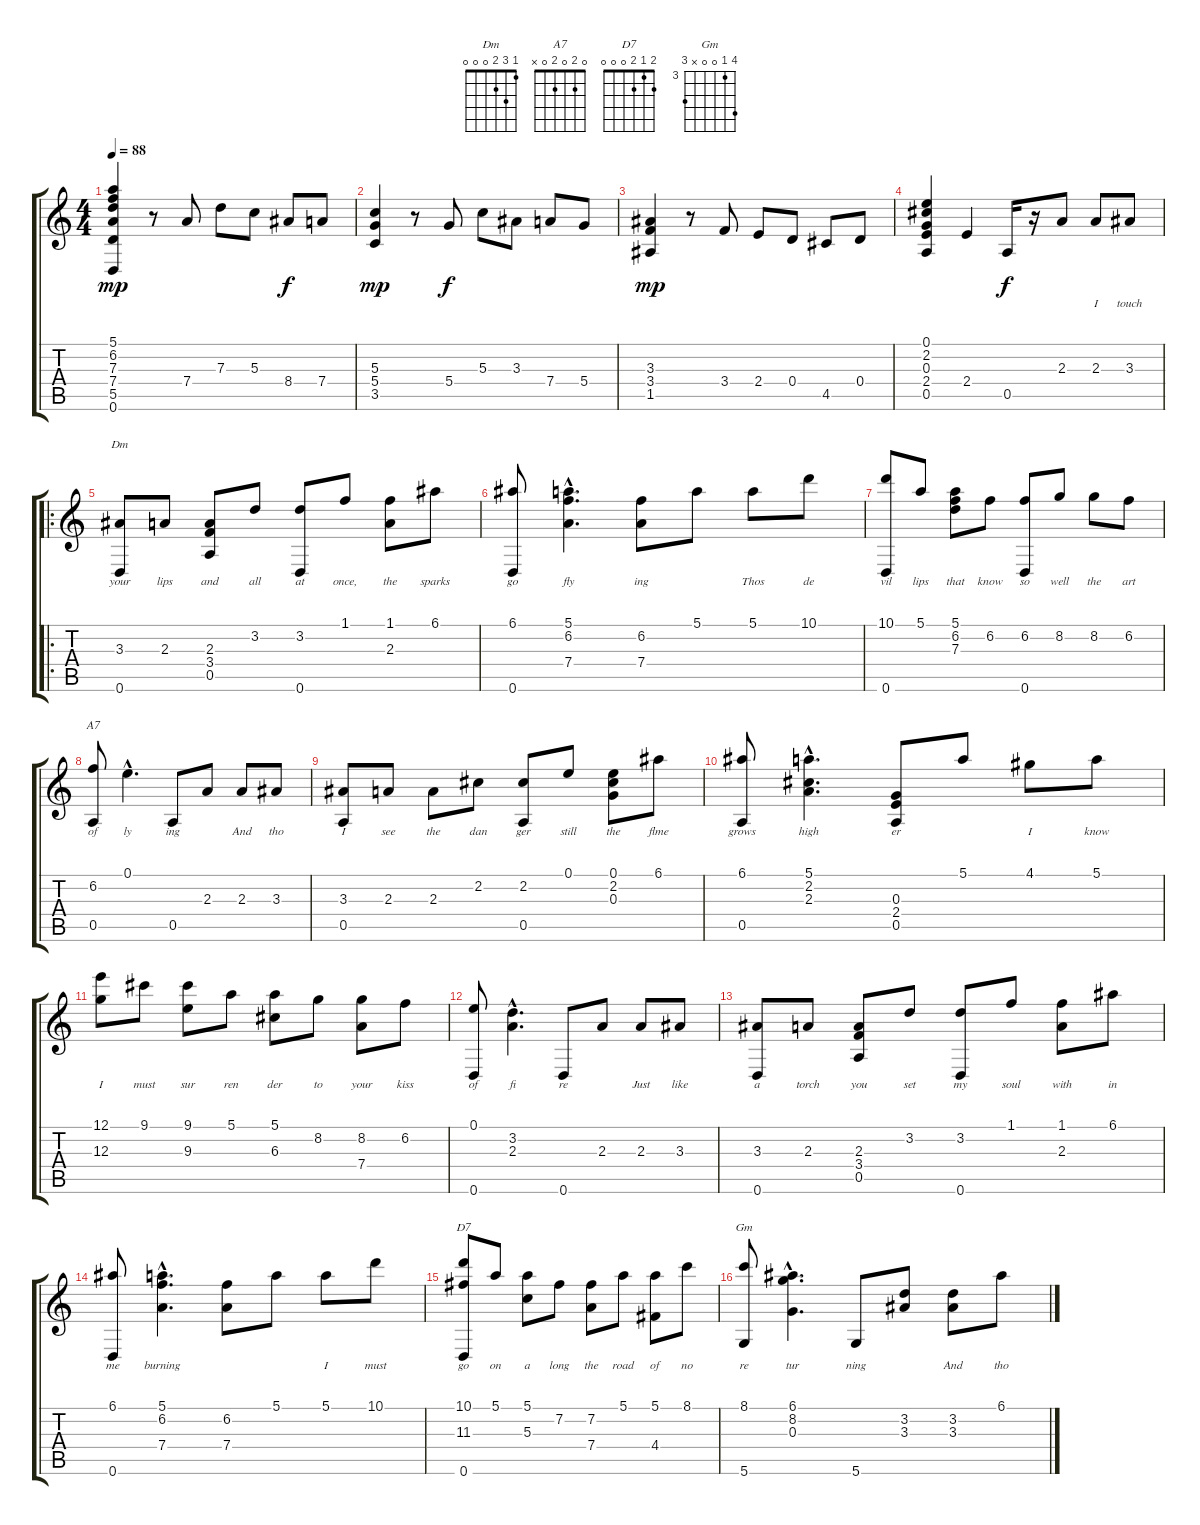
\track "" {instrument acousticguitarnylon}
\staff {score tabs}
\tuning (E4 B3 G3 D3 A2 D2) {hide}
\chord ("Dm" 1 3 2 0 0 0)
\chord ("A7" 0 2 0 2 0 x)
\chord ("D7" 2 1 2 0 0 0)
\chord ("Gm" 6 3 0 0 x 5) {firstfret 3}
\ts (4 4)
\tempo 88
\clef g2
\ks c
(5.1 6.2 7.3 7.4 5.5 0.6).4{dy mp instrument acousticguitarnylon} r.8 7.4.8 7.3.8 5.3.8 8.4.8{dy f} 7.4.8 |
(5.3 5.4 3.5).4{dy mp} r.8 5.4.8{dy f} 5.3.8 3.3.8 7.4.8 5.4.8 |
(3.3 3.4 1.5).4{dy mp} r.8 3.4.8 2.4.8 0.4.8 4.5.8 0.4.8 |
(0.1 2.2 0.3 2.4 0.5).4{lyrics (0 "") lyrics (1 "") lyrics (2 "") lyrics (3 "") lyrics (4 "")} 2.4.4{lyrics (0 "") lyrics (1 "") lyrics (2 "") lyrics (3 "") lyrics (4 "")} 0.5.16{lyrics (0 "") lyrics (1 "") lyrics (2 "") lyrics (3 "") lyrics (4 "") dy f} r.16 2.3.8{lyrics (0 "") lyrics (1 "") lyrics (2 "") lyrics (3 "") lyrics (4 "")} 2.3.8{lyrics (0 "I") lyrics (1 "") lyrics (2 "") lyrics (3 "") lyrics (4 "")} 3.3.8{lyrics (0 "touch") lyrics (1 "") lyrics (2 "") lyrics (3 "") lyrics (4 "")} |
\ro
(3.3 0.6).8{ch "Dm" lyrics (0 "your") lyrics (1 "") lyrics (2 "") lyrics (3 "") lyrics (4 "")} 2.3.8{lyrics (0 "lips") lyrics (1 "") lyrics (2 "") lyrics (3 "") lyrics (4 "")} (2.3 3.4 0.5).8{lyrics (0 "and") lyrics (1 "") lyrics (2 "") lyrics (3 "") lyrics (4 "")} 3.2.8{lyrics (0 "all") lyrics (1 "") lyrics (2 "") lyrics (3 "") lyrics (4 "")} (3.2 0.6).8{lyrics (0 "at") lyrics (1 "") lyrics (2 "") lyrics (3 "") lyrics (4 "")} 1.1.8{lyrics (0 "once,") lyrics (1 "") lyrics (2 "") lyrics (3 "") lyrics (4 "")} (1.1 2.3).8{lyrics (0 "the") lyrics (1 "") lyrics (2 "") lyrics (3 "") lyrics (4 "")} 6.1.8{lyrics (0 "sparks") lyrics (1 "") lyrics (2 "") lyrics (3 "") lyrics (4 "")} |
(6.1 0.6).8{lyrics (0 "go") lyrics (1 "") lyrics (2 "") lyrics (3 "") lyrics (4 "")} (5.1{hac} 6.2{hac} 7.4{hac}).4{d lyrics (0 "fly") lyrics (1 "") lyrics (2 "") lyrics (3 "") lyrics (4 "")} (6.2 7.4).8{lyrics (0 "ing") lyrics (1 "") lyrics (2 "") lyrics (3 "") lyrics (4 "")} 5.1.8{lyrics (0 "") lyrics (1 "") lyrics (2 "") lyrics (3 "") lyrics (4 "")} 5.1.8{lyrics (0 "Thos") lyrics (1 "") lyrics (2 "") lyrics (3 "") lyrics (4 "")} 10.1.8{lyrics (0 "de") lyrics (1 "") lyrics (2 "") lyrics (3 "") lyrics (4 "")} |
(10.1 0.6).8{lyrics (0 "vil") lyrics (1 "") lyrics (2 "") lyrics (3 "") lyrics (4 "")} 5.1.8{lyrics (0 "lips") lyrics (1 "") lyrics (2 "") lyrics (3 "") lyrics (4 "")} (5.1 6.2 7.3).8{lyrics (0 "that") lyrics (1 "") lyrics (2 "") lyrics (3 "") lyrics (4 "")} 6.2.8{lyrics (0 "know") lyrics (1 "") lyrics (2 "") lyrics (3 "") lyrics (4 "")} (6.2 0.6).8{lyrics (0 "so") lyrics (1 "") lyrics (2 "") lyrics (3 "") lyrics (4 "")} 8.2.8{lyrics (0 "well") lyrics (1 "") lyrics (2 "") lyrics (3 "") lyrics (4 "")} 8.2.8{lyrics (0 "the") lyrics (1 "") lyrics (2 "") lyrics (3 "") lyrics (4 "")} 6.2.8{lyrics (0 "art") lyrics (1 "") lyrics (2 "") lyrics (3 "") lyrics (4 "")} |
(6.2 0.5).8{ch "A7" lyrics (0 "of") lyrics (1 "") lyrics (2 "") lyrics (3 "") lyrics (4 "")} 0.1{hac}.4{d lyrics (0 "ly") lyrics (1 "") lyrics (2 "") lyrics (3 "") lyrics (4 "")} 0.5.8{lyrics (0 "ing") lyrics (1 "") lyrics (2 "") lyrics (3 "") lyrics (4 "")} 2.3.8{lyrics (0 "") lyrics (1 "") lyrics (2 "") lyrics (3 "") lyrics (4 "")} 2.3.8{lyrics (0 "And") lyrics (1 "") lyrics (2 "") lyrics (3 "") lyrics (4 "")} 3.3.8{lyrics (0 "tho") lyrics (1 "") lyrics (2 "") lyrics (3 "") lyrics (4 "")} |
(3.3 0.5).8{lyrics (0 "I") lyrics (1 "") lyrics (2 "") lyrics (3 "") lyrics (4 "")} 2.3.8{lyrics (0 "see") lyrics (1 "") lyrics (2 "") lyrics (3 "") lyrics (4 "")} 2.3.8{lyrics (0 "the") lyrics (1 "") lyrics (2 "") lyrics (3 "") lyrics (4 "")} 2.2.8{lyrics (0 "dan") lyrics (1 "") lyrics (2 "") lyrics (3 "") lyrics (4 "")} (2.2 0.5).8{lyrics (0 "ger") lyrics (1 "") lyrics (2 "") lyrics (3 "") lyrics (4 "")} 0.1.8{lyrics (0 "still") lyrics (1 "") lyrics (2 "") lyrics (3 "") lyrics (4 "")} (0.1 2.2 0.3).8{lyrics (0 "the") lyrics (1 "") lyrics (2 "") lyrics (3 "") lyrics (4 "")} 6.1.8{lyrics (0 "flme") lyrics (1 "") lyrics (2 "") lyrics (3 "") lyrics (4 "")} |
(6.1 0.5).8{lyrics (0 "grows") lyrics (1 "") lyrics (2 "") lyrics (3 "") lyrics (4 "")} (5.1{hac} 2.2{hac} 2.3{hac}).4{d lyrics (0 "high") lyrics (1 "") lyrics (2 "") lyrics (3 "") lyrics (4 "")} (0.3 2.4 0.5).8{lyrics (0 "er") lyrics (1 "") lyrics (2 "") lyrics (3 "") lyrics (4 "")} 5.1.8{lyrics (0 "") lyrics (1 "") lyrics (2 "") lyrics (3 "") lyrics (4 "")} 4.1.8{lyrics (0 "I") lyrics (1 "") lyrics (2 "") lyrics (3 "") lyrics (4 "")} 5.1.8{lyrics (0 "know") lyrics (1 "") lyrics (2 "") lyrics (3 "") lyrics (4 "")} |
(12.1 12.3).8{lyrics (0 "I") lyrics (1 "") lyrics (2 "") lyrics (3 "") lyrics (4 "")} 9.1.8{lyrics (0 "must") lyrics (1 "") lyrics (2 "") lyrics (3 "") lyrics (4 "")} (9.1 9.3).8{lyrics (0 "sur") lyrics (1 "") lyrics (2 "") lyrics (3 "") lyrics (4 "")} 5.1.8{lyrics (0 "ren") lyrics (1 "") lyrics (2 "") lyrics (3 "") lyrics (4 "")} (5.1 6.3).8{lyrics (0 "der") lyrics (1 "") lyrics (2 "") lyrics (3 "") lyrics (4 "")} 8.2.8{lyrics (0 "to") lyrics (1 "") lyrics (2 "") lyrics (3 "") lyrics (4 "")} (8.2 7.4).8{lyrics (0 "your") lyrics (1 "") lyrics (2 "") lyrics (3 "") lyrics (4 "")} 6.2.8{lyrics (0 "kiss") lyrics (1 "") lyrics (2 "") lyrics (3 "") lyrics (4 "")} |
(0.1 0.6).8{lyrics (0 "of") lyrics (1 "") lyrics (2 "") lyrics (3 "") lyrics (4 "")} (3.2{hac} 2.3{hac}).4{d lyrics (0 "fi") lyrics (1 "") lyrics (2 "") lyrics (3 "") lyrics (4 "")} 0.6.8{lyrics (0 "re") lyrics (1 "") lyrics (2 "") lyrics (3 "") lyrics (4 "")} 2.3.8{lyrics (0 "") lyrics (1 "") lyrics (2 "") lyrics (3 "") lyrics (4 "")} 2.3.8{lyrics (0 "Just") lyrics (1 "") lyrics (2 "") lyrics (3 "") lyrics (4 "")} 3.3.8{lyrics (0 "like") lyrics (1 "") lyrics (2 "") lyrics (3 "") lyrics (4 "")} |
(3.3 0.6).8{lyrics (0 "a") lyrics (1 "") lyrics (2 "") lyrics (3 "") lyrics (4 "")} 2.3.8{lyrics (0 "torch") lyrics (1 "") lyrics (2 "") lyrics (3 "") lyrics (4 "")} (2.3 3.4 0.5).8{lyrics (0 "you") lyrics (1 "") lyrics (2 "") lyrics (3 "") lyrics (4 "")} 3.2.8{lyrics (0 "set") lyrics (1 "") lyrics (2 "") lyrics (3 "") lyrics (4 "")} (3.2 0.6).8{lyrics (0 "my") lyrics (1 "") lyrics (2 "") lyrics (3 "") lyrics (4 "")} 1.1.8{lyrics (0 "soul") lyrics (1 "") lyrics (2 "") lyrics (3 "") lyrics (4 "")} (1.1 2.3).8{lyrics (0 "with") lyrics (1 "") lyrics (2 "") lyrics (3 "") lyrics (4 "")} 6.1.8{lyrics (0 "in") lyrics (1 "") lyrics (2 "") lyrics (3 "") lyrics (4 "")} |
(6.1 0.6).8{lyrics (0 "me") lyrics (1 "") lyrics (2 "") lyrics (3 "") lyrics (4 "")} (5.1{hac} 6.2{hac} 7.4{hac}).4{d lyrics (0 "burning") lyrics (1 "") lyrics (2 "") lyrics (3 "") lyrics (4 "")} (6.2 7.4).8{lyrics (0 "") lyrics (1 "") lyrics (2 "") lyrics (3 "") lyrics (4 "")} 5.1.8{lyrics (0 "") lyrics (1 "") lyrics (2 "") lyrics (3 "") lyrics (4 "")} 5.1.8{lyrics (0 "I") lyrics (1 "") lyrics (2 "") lyrics (3 "") lyrics (4 "")} 10.1.8{lyrics (0 "must") lyrics (1 "") lyrics (2 "") lyrics (3 "") lyrics (4 "")} |
(10.1 11.3 0.6).8{ch "D7" lyrics (0 "go") lyrics (1 "") lyrics (2 "") lyrics (3 "") lyrics (4 "")} 5.1.8{lyrics (0 "on") lyrics (1 "") lyrics (2 "") lyrics (3 "") lyrics (4 "")} (5.1 5.3).8{lyrics (0 "a") lyrics (1 "") lyrics (2 "") lyrics (3 "") lyrics (4 "")} 7.2.8{lyrics (0 "long") lyrics (1 "") lyrics (2 "") lyrics (3 "") lyrics (4 "")} (7.2 7.4).8{lyrics (0 "the") lyrics (1 "") lyrics (2 "") lyrics (3 "") lyrics (4 "")} 5.1.8{lyrics (0 "road") lyrics (1 "") lyrics (2 "") lyrics (3 "") lyrics (4 "")} (5.1 4.4).8{lyrics (0 "of") lyrics (1 "") lyrics (2 "") lyrics (3 "") lyrics (4 "")} 8.1.8{lyrics (0 "no") lyrics (1 "") lyrics (2 "") lyrics (3 "") lyrics (4 "")} |
(8.1 5.6).8{ch "Gm" lyrics (0 "re") lyrics (1 "") lyrics (2 "") lyrics (3 "") lyrics (4 "")} (6.1{hac} 8.2{hac} 0.3{hac}).4{d lyrics (0 "tur") lyrics (1 "") lyrics (2 "") lyrics (3 "") lyrics (4 "")} 5.6.8{lyrics (0 "ning") lyrics (1 "") lyrics (2 "") lyrics (3 "") lyrics (4 "")} (3.2 3.3).8{lyrics (0 "") lyrics (1 "") lyrics (2 "") lyrics (3 "") lyrics (4 "")} (3.2 3.3).8{lyrics (0 "And") lyrics (1 "") lyrics (2 "") lyrics (3 "") lyrics (4 "")} 6.1.8{lyrics (0 "tho") lyrics (1 "") lyrics (2 "") lyrics (3 "") lyrics (4 "")}
